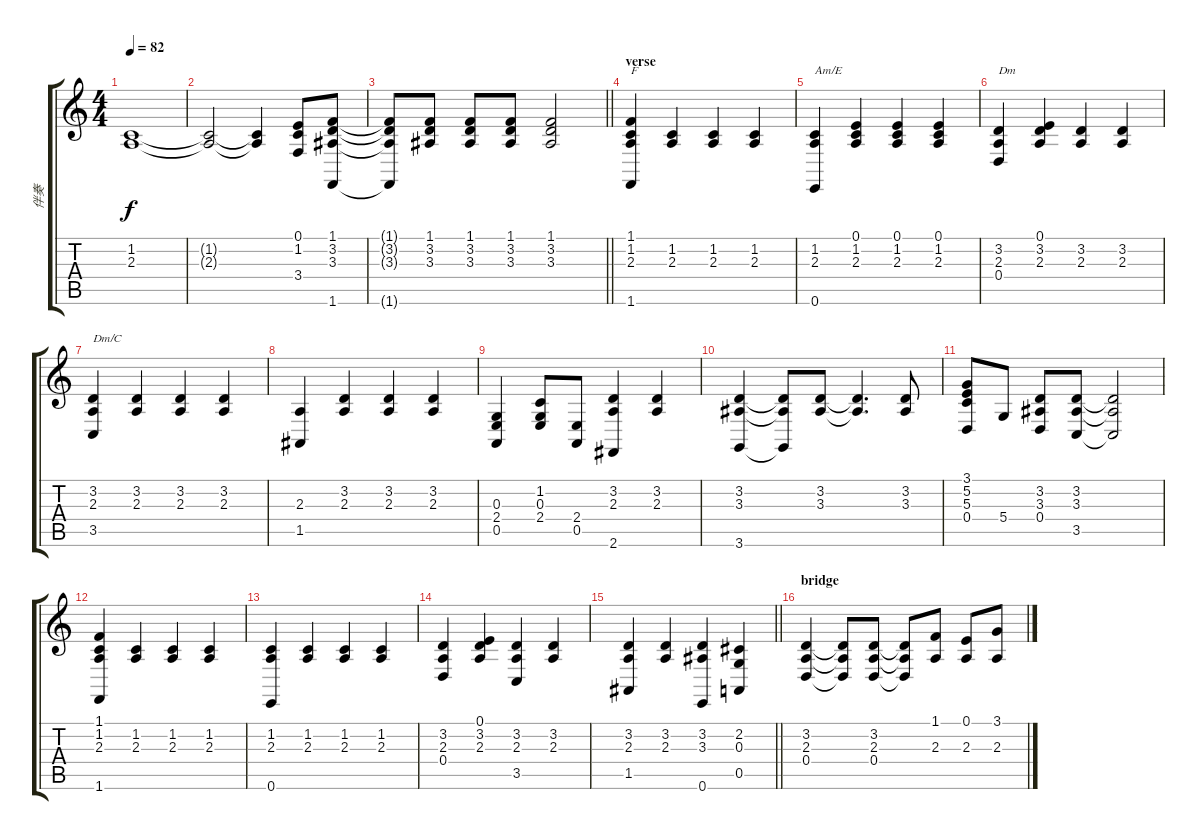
\track ("伴奏" "伴奏") {instrument acousticgrandpiano}
\staff {score tabs}
\tuning (E4 B3 G3 D3 A2 E2) {hide}
\ts (4 4)
\tempo 82
\clef g2
\ks c
(1.2{t} 2.3{t}).1{dy f} |
(1.2{t} 2.3{t}).2 (1.2{t} 2.3{t}).4 (0.1 1.2 3.4).8 (1.1 3.2 3.3 1.6).8 |
\barLineRight lightlight
(1.1{t} 3.2{t} 3.3{t} 1.6{t}).8 (1.1 3.2 3.3).8 (1.1 3.2 3.3).8 (1.1 3.2 3.3).8 (1.1 3.2 3.3).2 |
\section ("" "verse")
(1.1 1.2 2.3 1.6).4{txt "F"} (1.2 2.3).4 (1.2 2.3).4 (1.2 2.3).4 |
(1.2 2.3 0.6).4{txt "Am/E"} (0.1 1.2 2.3).4 (0.1 1.2 2.3).4 (0.1 1.2 2.3).4 |
(3.2 2.3 0.4).4{txt "Dm"} (0.1 3.2 2.3).4 (3.2 2.3).4 (3.2 2.3).4 |
(3.2 2.3 3.5).4{txt "Dm/C"} (3.2 2.3).4 (3.2 2.3).4 (3.2 2.3).4 |
(2.3 1.5).4 (3.2 2.3).4 (3.2 2.3).4 (3.2 2.3).4 |
(0.3 2.4 0.5).4 (1.2 0.3 2.4).8 (2.4 0.5).8 (3.2 2.3 2.6).4 (3.2 2.3).4 |
(3.2 3.3 3.6).4 (3.2{t} 3.3{t} 3.6{t}).8 (3.2 3.3).8 (3.2{t} 3.3{t}).4{d} (3.2 3.3).8 |
(3.1 5.2 5.3 0.4).8 5.4.8 (3.2 3.3 0.4).8 (3.2 3.3 3.5).8 (3.2{t} 3.3{t} 3.5{t}).2 |
(1.1 1.2 2.3 1.6).4 (1.2 2.3).4 (1.2 2.3).4 (1.2 2.3).4 |
(1.2 2.3 0.6).4 (1.2 2.3).4 (1.2 2.3).4 (1.2 2.3).4 |
(3.2 2.3 0.4).4 (0.1 3.2 2.3).4 (3.2 2.3 3.5).4 (3.2 2.3).4 |
\barLineRight lightlight
(3.2 2.3 1.5).4 (3.2 2.3).4 (3.2 3.3 0.6).4 (2.2 0.3 0.5).4 |
\section ("" "bridge")
(3.2 2.3 0.4).4 (3.2{t} 2.3{t} 0.4{t}).8 (3.2 2.3 0.4).8 (3.2{t} 2.3{t} 0.4{t}).8 (1.1 2.3).8 (0.1 2.3).8 (3.1 2.3).8
